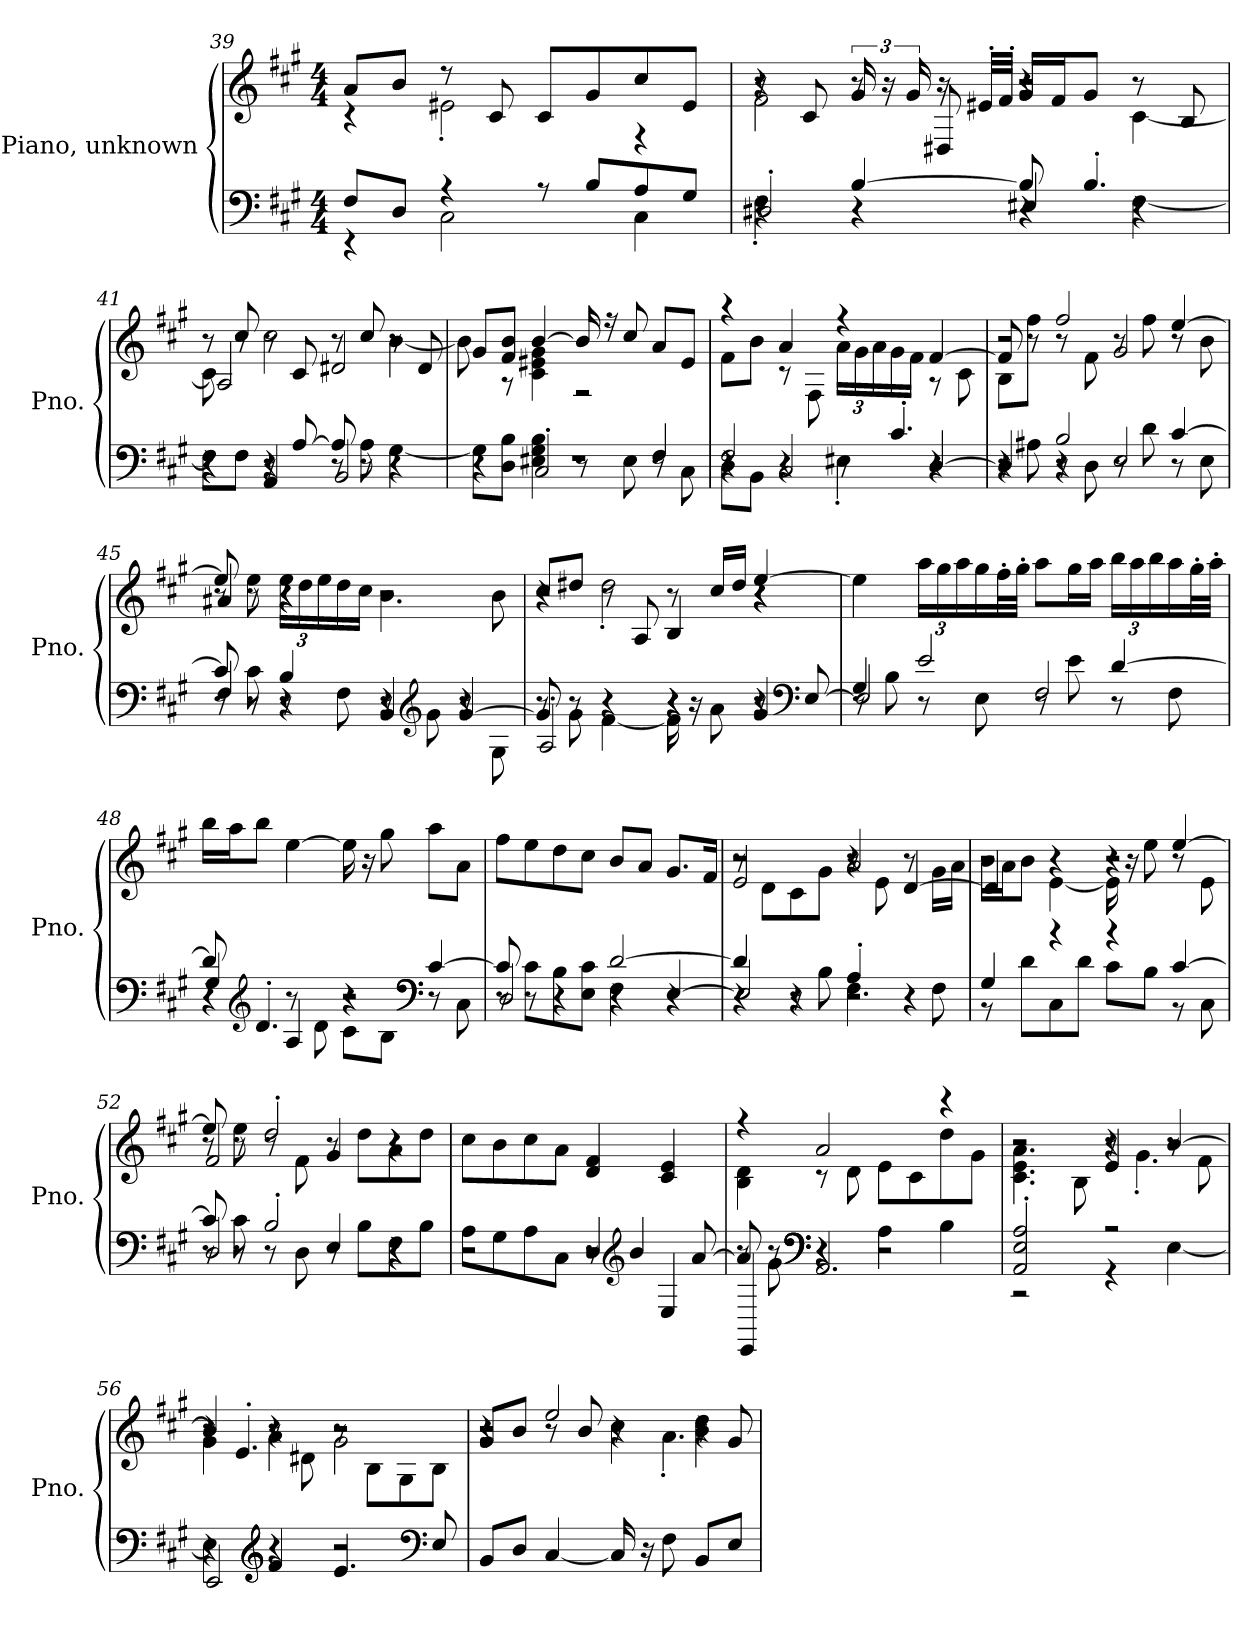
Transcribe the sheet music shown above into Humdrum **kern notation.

**kern	**kern
*part1	*part1
*staff2	*staff1
*I"Piano, unknown	*
*I'Pno.	*
*clefF4	*clefG2
*k[f#c#g#]	*k[f#c#g#]
*M4/4	*M4/4
=39	=39
*^	*^
8F#/L	4r	8a/L	4r
8D/J	.	8b/J	.
4r	2C#\	8r	2e#X'\
.	.	8c#/	.
8r	.	8c#/L	.
8B/L	.	8g#/	.
8A/	4C#\	8cc#/	4r
8G#/J	.	8e#/J	.
=40	=40	=40	=40
*	*^	*	*^
4r	4F#'\	2D#X'/	8r	2f#\	4r
.	.	.	8c#/	.	.
[4B/	4r	.	24g#/	.	8r
.	.	.	24r	.	.
.	.	.	24g#/	.	.
.	.	.	16r	.	8D#X/
.	.	.	32e#X'/LLL	.	.
.	.	.	32f#'/JJJ	.	.
8B/]	4r	4E#X/	16g#/LL	4r	2r
.	.	.	16f#/J	.	.
4.B'/	.	.	8g#/J	.	.
.	[4F#\	4r	8r	[4c#\	.
.	.	.	8B/	.	.
!!LO:LB:g=z	!!	!!
=41	=41	=41	=41	=41	=41
4r	8F#\L]	4r	8r	8c#\]	2A/
.	8F#\J	.	8cc#/	8r	.
8r	4r	4AA/	8r	2cc#\	.
[8A/	.	.	8c#/	.	.
8A/]	8r	2BB/	8r	.	2d#X/
8r	8A\	.	8cc#/	.	.
4r	[4G#\	.	8r	[4b\	.
.	.	.	8d#/	.	.
*	*	*	*	*v	*v
=42	=42	=42	=42	=42
1r	8G#\L]	4r	8g#/L	8b\]
.	8D\ 8B\J	.	8f#/ 8b/J	8r
.	4E#X\ 4G#\ 4B\	2C#'/	[4b/	4c#\ 4e#X\ 4g#\
.	8r	.	16b/]	2r
.	.	.	16r	.
.	8E#\	.	8cc#/	.
.	8r	4F#/	8a/L	.
.	8C#\	.	8e#/J	.
=43	=43	=43	=43	=43
2F#/	8D\L	4r	4r	8f#\L
.	8BB\J	.	.	8b\J
.	4r	2C#/	4a/	8r
.	.	.	.	8F#\
*	*	*	*	*Xbrackettup
8r	4E#X'\	.	4r	24a\LL
.	.	.	.	24g#\
.	.	.	.	24a\
4.c#'/	.	.	.	16g#\
.	.	.	.	16f#\JJ
.	4r	[4D/	[4f#/	8r
.	.	.	.	8c#\
!!LO:LB:g=z
=44	=44	=44	=44	=44
*	*	*	*	*^
4r	8r	4D/]	8f#/]	8B\L	2r
.	8A#X\	.	8r	8ff#\J	.
2B/	8r	4r	2ff#/	8r	.
.	8D\	.	.	8f#\	.
.	8r	2E/	.	8r	2g#/
.	8d\	.	.	8ff#\	.
[4c#/	8r	.	[4ee/	8r	.
.	8E\	.	.	8b\	.
=45	=45	=45	=45	=45	=45
8c#/]	8r	4F#/	8ee/]	8r	4a#X/
8r	8c#\	.	8r	8ee\	.
4B/	8r	4r	4r	24ee\LL	4r
.	.	.	.	24dd\	.
.	.	.	.	24ee\	.
.	8F#\	.	.	16dd\	.
.	.	.	.	16cc#\JJ	.
4r	8r	4BB/	2r	4.b\	2r
*clefG2	*	*	*	*	*
.	8g#\	.	.	.	.
[4g#/	8r	4r	.	.	.
.	8G#\	.	.	8b\	.
=46	=46	=46	=46	=46	=46
8g#/]	8r	2A'/	8cc#/L	4r	2r
8r	8g#\	.	8dd#X/J	.	.
4r	[4f#\	.	8r	2dd#'\	.
.	.	.	8A/	.	.
4r	16f#\]	4r	8r	.	4B/
.	16r	.	.	.	.
.	8a\	.	16cc#/LL	.	.
.	.	.	16dd#/JJ	.	.
4g#/	4r	8r	[4ee/	4r	4r
*clefF4	*	*	*	*	*
.	.	[8E/	.	.	.
*	*	*	*v	*v	*v
!!LO:LB:g=z
=47	=47	=47	=47
4G#/	8r	2E/]	4ee\]
.	8B\	.	.
2e/	8r	.	24aa\LL
.	.	.	24gg#\
.	.	.	24aa\
.	8E\	.	16gg#\
.	.	.	32ff#'\L
.	.	.	32gg#'\JJJ
.	8r	2F#/	8aa\L
.	8e\	.	16gg#\L
.	.	.	16aa\JJ
[4d/	8r	.	24bb\LL
.	.	.	24aa\
.	.	.	24bb\
.	8F#\	.	16aa\
.	.	.	32gg#'\L
.	.	.	32aa'\JJJ
=48	=48	=48	=48
8d/]	4r	4G#/	16bb\LL
.	.	.	16aa\J
*clefG2	*	*	*
4.d'/	.	.	8bb\J
.	8r	4A/	[4ee\
.	8d\	.	.
4r	8c#\L	2r	16ee\]
.	.	.	16r
.	8B\J	.	8gg#\
*clefF4	*	*	*
[4c#/	8r	.	8aa\L
.	8C#\	.	8a\J
=49	=49	=49	=49
8c#/]	8r	2D/	8ff#\L
8r	8c#\L	.	8ee\
4r	8B\	.	8dd\
.	8E\ 8c#\J	.	8cc#\J
[2d/	4F#\	4r	8b/L
.	.	.	8a/J
.	4r	[4E/	8.g#/L
.	.	.	16f#/Jk
!!LO:LB:g=z
=50	=50	=50	=50
*	*	*	*^
*	*	*	*	*^
4d/]	4r	2E/]	2e/	8r	2r
.	.	.	.	8d\L	.
4r	8r	.	.	8c#\	.
.	8B\	.	.	8g#\J	.
4A'/	4.F#\	2r	2a/	8r	4r
.	.	.	.	8e\	.
4r	.	.	.	8r	[4d/
.	8F#\	.	.	16g#\LL	.
.	.	.	.	16a\JJ	.
*	*v	*v	*	*	*
=51	=51	=51	=51	=51
4G#/	8r	2r	16b\LL	4d/]
.	.	.	16a\J	.
.	8d\L	.	8b\J	.
4r	8C#\	.	[4e\	4r
.	8d\J	.	.	.
4r	8c#\L	4r	16e\]	2r
.	.	.	16r	.
.	8B\J	.	8ee\	.
[4c#/	8r	[4ee/	8r	.
.	8C#\	.	8e\	.
=52	=52	=52	=52	=52
*	*^	*	*	*
8c#/]	8r	2D/	8ee/]	8r	2f#/
8r	8c#\	.	8r	8ee\	.
2B'/	8r	.	2dd'/	8r	.
.	8D\	.	.	8f#\	.
.	8r	4E/	.	8r	4g#/
.	8B\L	.	.	8dd\L	.
4r	8F#\	4r	4r	8a\	4r
.	8B\J	.	.	8dd\J	.
*	*	*	*v	*v	*v
=53	=53	=53	=53
2r	8A\L	2r	8cc#\L
.	8G#\	.	8b\
.	8A\	.	8cc#\
.	8C#\J	.	8a\J
8r	2r	4D/	4d/ 4f#/
*clefG2	*	*	*
4b/	.	.	.
.	.	4E/	4c#/ 4e/
[8a/	.	.	.
!!LO:PB:g=z
=54	=54	=54	=54
*	*	*	*^
8a/]	8r	4EE/	4r	4B\ 4d\
8r	8g#\	.	.	.
*clefF4	*	*	*	*
4r	4r	2.AA/	2a/	8r
.	.	.	.	8d\
2r	4A\	.	.	8e\L
.	.	.	.	8c#\
.	4B\	.	4r	8dd\
.	.	.	.	8g#\J
*	*v	*v	*	*
=55	=55	=55	=55
*	*	*	*^
2AA/' 2E/' 2A/'	2r	2r	2r	4.c#\ 4.e\ 4.a\
.	.	.	.	8B\
2r	4r	4e/	8r	4r
.	.	.	4.g#'\	.
.	[4E\	[4b/	.	8r
.	.	.	.	8f#\
=56	=56	=56	=56	=56
*	*^	*	*	*^
4r	4E\]	2EE/	4b/]	4g#\	8r	4r
.	.	.	.	.	4.e'/	.
*clefG2	*	*	*	*	*	*
4f#/	4r	.	4r	4a\	.	8r
.	.	.	.	.	.	8d#X\
4.e/	2r	2r	2r	2g#\	2r	8r
.	.	.	.	.	.	8B\L
.	.	.	.	.	.	8G#\
*clefF4	*	*	*	*	*	*
8E/	.	.	.	.	.	8B\J
*v	*v	*v	*	*	*	*
=57	=57	=57	=57	=57
8BB/L	4r	2r	8g#/L	2r
8D/J	.	.	8b/J	.
[4C#/	2ee/	.	8r	.
.	.	.	8b/	.
16C#/]	.	4cc#\	4r	8r
16r	.	.	.	.
8F#\	.	.	.	4.a'\
8BB/L	4r	4b\ 4dd\	8r	.
8E/J	.	.	8g#/	.
*	*v	*v	*v	*v
=	=
*-	*-
